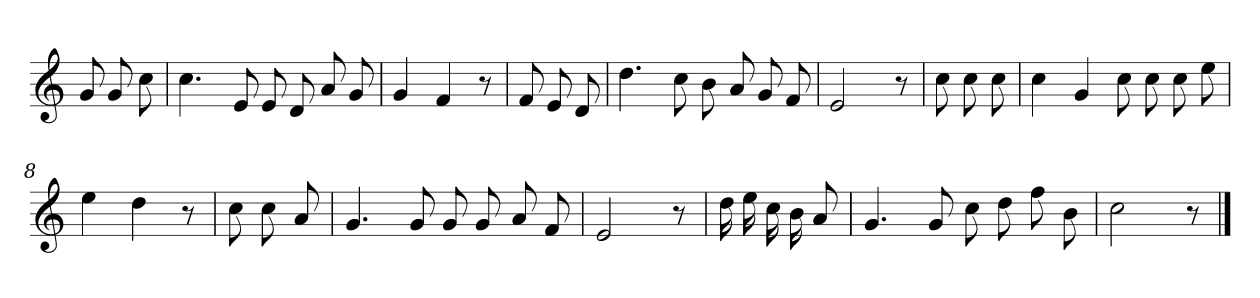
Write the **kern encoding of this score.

**kern
*part1
*staff1
*clefG2
*k[]
*C:
=
8g
8g
8cc
=1
4.cc
8e
8e
8d
8a
8g
=2
4g
4f
8r
=3
8f
8e
8d
=4
4.dd
8cc
8b
8a
8g
8f
=5
2e
8r
=6
8cc
8cc
8cc
=7
4cc
4g
8cc
8cc
8cc
8ee
=8
4ee
4dd
8r
=9
8cc
8cc
8a
=10
4.g
8g
8g
8g
8a
8f
=11
2e
8r
=12
16dd
16ee
16cc
16b
8a
=13
4.g
8g
8cc
8dd
8ff
8b
=14
2cc
8r
==
*-
